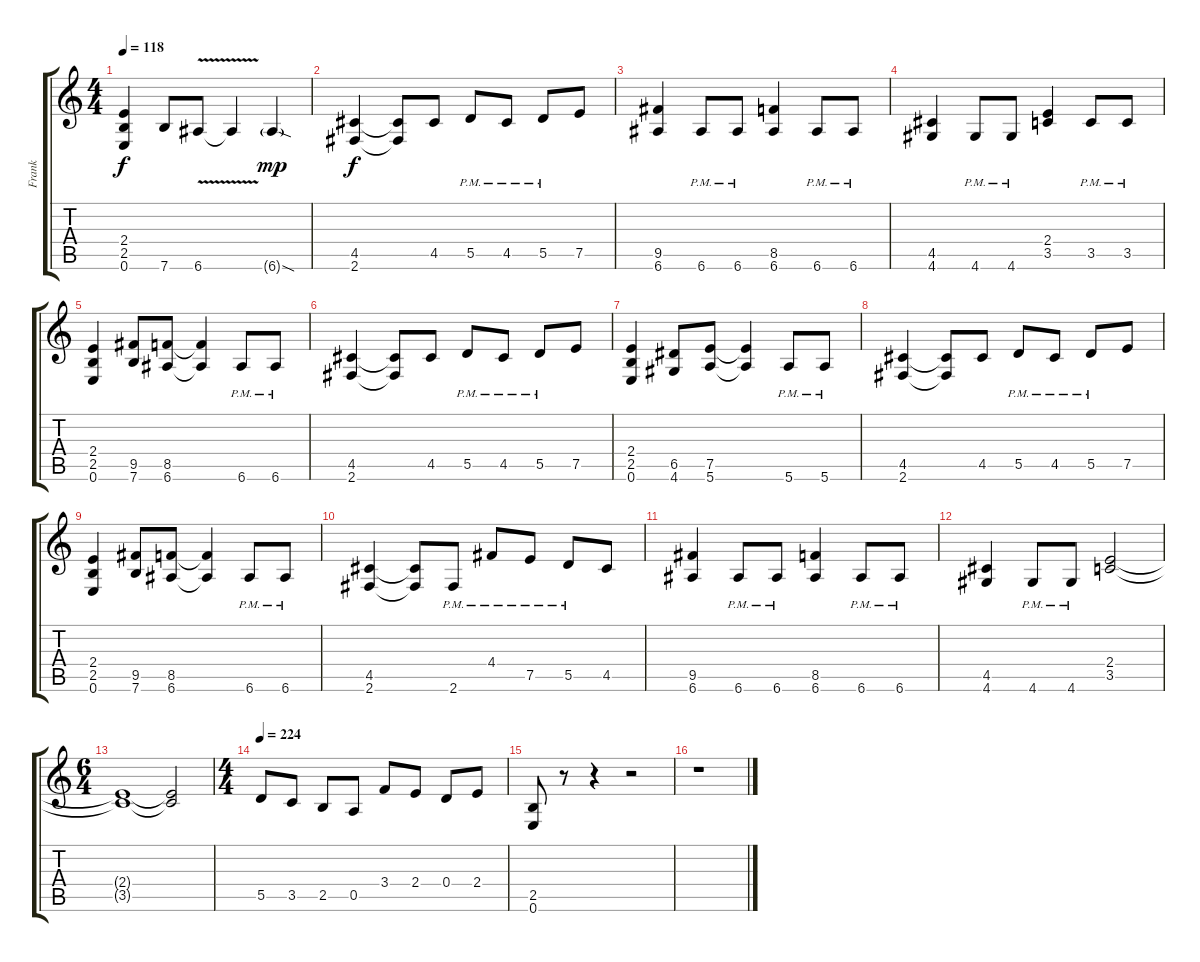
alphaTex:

\track ("Frank" "Frank") {instrument distortionguitar}
\staff {score tabs}
\tuning (E4 B3 G3 D3 A2 E2) {hide}
\ts (4 4)
\tempo 118
\clef g2
\ks c
(2.4 2.5 0.6).4{dy f} 7.6.8 6.6{v}.8 6.6{t}.4 6.6{sod g}.4{dy mp} |
(4.5 2.6).4{dy f} (4.5{t} 2.6{t}).8 4.5.8 5.5{pm}.8 4.5{pm}.8 5.5{pm}.8 7.5.8 |
(9.5 6.6).4 6.6{pm}.8 6.6{pm}.8 (8.5 6.6).4 6.6{pm}.8 6.6{pm}.8 |
(4.5 4.6).4 4.6{pm}.8 4.6{pm}.8 (2.4 3.5).4 3.5{pm}.8 3.5{pm}.8 |
(2.4 2.5 0.6).4 (9.5 7.6).8 (8.5 6.6).8 (8.5{t} 6.6{t}).4 6.6{pm}.8 6.6{pm}.8 |
(4.5 2.6).4 (4.5{t} 2.6{t}).8 4.5.8 5.5{pm}.8 4.5{pm}.8 5.5{pm}.8 7.5.8 |
(2.4 2.5 0.6).4 (6.5 4.6).8 (7.5 5.6).8 (7.5{t} 5.6{t}).4 5.6{pm}.8 5.6{pm}.8 |
(4.5 2.6).4 (4.5{t} 2.6{t}).8 4.5.8 5.5{pm}.8 4.5{pm}.8 5.5{pm}.8 7.5.8 |
(2.4 2.5 0.6).4 (9.5 7.6).8 (8.5 6.6).8 (8.5{t} 6.6{t}).4 6.6{pm}.8 6.6{pm}.8 |
(4.5 2.6).4 (4.5{t} 2.6{t}).8 2.6{pm}.8 4.4{pm}.8 7.5{pm}.8 5.5{pm}.8 4.5.8 |
(9.5 6.6).4 6.6{pm}.8 6.6{pm}.8 (8.5 6.6).4 6.6{pm}.8 6.6{pm}.8 |
(4.5 4.6).4 4.6{pm}.8 4.6{pm}.8 (2.4 3.5).2 |
\ts (6 4)
(2.4{t} 3.5{t}).1 (2.4{t} 3.5{t}).2 |
\ts (4 4)
\tempo 224
5.5.8 3.5.8 2.5.8 0.5.8 3.4.8 2.4.8 0.4.8 2.4.8 |
(2.5 0.6).8 r.8 r.4 r.2 |
r.1
